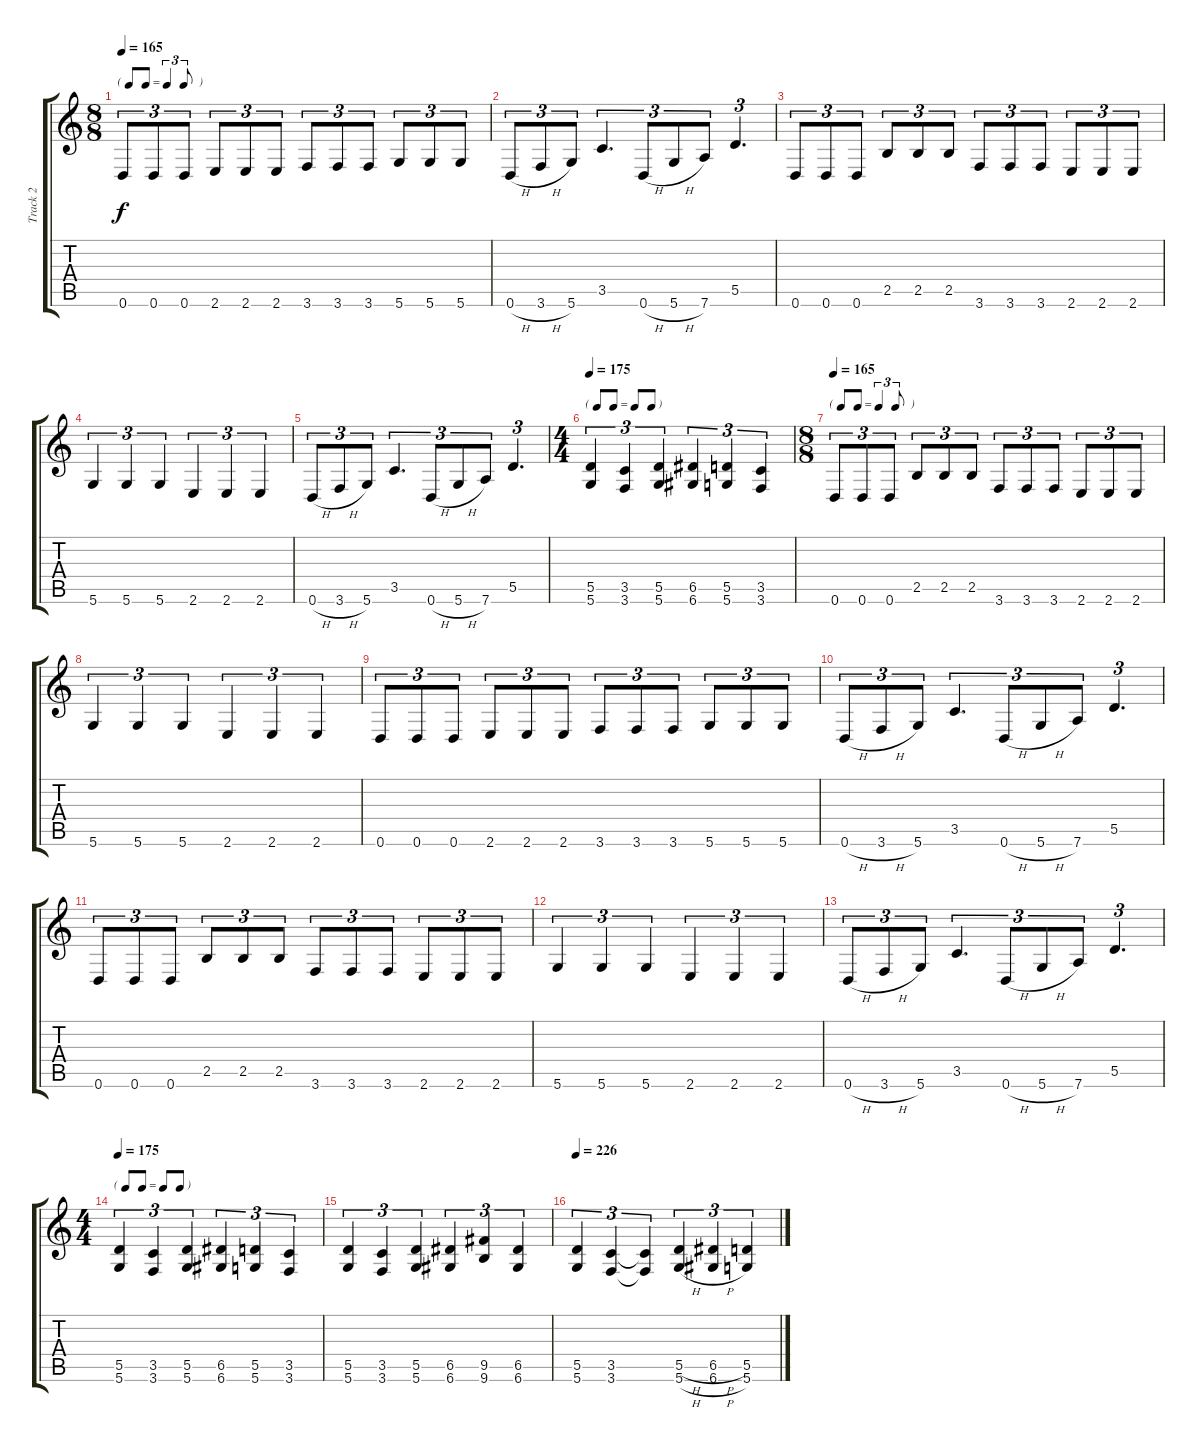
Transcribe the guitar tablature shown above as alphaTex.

\track ("Track 2" "Track 2") {instrument distortionguitar}
\staff {score tabs}
\tuning (E4 B3 G3 D3 A2 D2) {hide}
\ts (8 8)
\tf triplet8th
\tempo 165
\clef g2
\ks c
0.6.8{tu (3 2) dy f} 0.6.8{tu (3 2)} 0.6.8{tu (3 2)} 2.6.8{tu (3 2)} 2.6.8{tu (3 2)} 2.6.8{tu (3 2)} 3.6.8{tu (3 2)} 3.6.8{tu (3 2)} 3.6.8{tu (3 2)} 5.6.8{tu (3 2)} 5.6.8{tu (3 2)} 5.6.8{tu (3 2)} |
0.6{h}.8{tu (3 2)} 3.6{h}.8{tu (3 2)} 5.6.8{tu (3 2)} 3.5.4{d tu (3 2)} 0.6{h}.8{tu (3 2)} 5.6{h}.8{tu (3 2)} 7.6.8{tu (3 2)} 5.5.4{d tu (3 2)} |
0.6.8{tu (3 2)} 0.6.8{tu (3 2)} 0.6.8{tu (3 2)} 2.5.8{tu (3 2)} 2.5.8{tu (3 2)} 2.5.8{tu (3 2)} 3.6.8{tu (3 2)} 3.6.8{tu (3 2)} 3.6.8{tu (3 2)} 2.6.8{tu (3 2)} 2.6.8{tu (3 2)} 2.6.8{tu (3 2)} |
5.6.4{tu (3 2)} 5.6.4{tu (3 2)} 5.6.4{tu (3 2)} 2.6.4{tu (3 2)} 2.6.4{tu (3 2)} 2.6.4{tu (3 2)} |
0.6{h}.8{tu (3 2)} 3.6{h}.8{tu (3 2)} 5.6.8{tu (3 2)} 3.5.4{d tu (3 2)} 0.6{h}.8{tu (3 2)} 5.6{h}.8{tu (3 2)} 7.6.8{tu (3 2)} 5.5.4{d tu (3 2)} |
\ts (4 4)
\tf none
\tempo 175
(5.5 5.6).4{tu (3 2)} (3.5 3.6).4{tu (3 2)} (5.5 5.6).4{tu (3 2)} (6.5 6.6).4{tu (3 2)} (5.5 5.6).4{tu (3 2)} (3.5 3.6).4{tu (3 2)} |
\ts (8 8)
\tf triplet8th
\tempo 165
0.6.8{tu (3 2)} 0.6.8{tu (3 2)} 0.6.8{tu (3 2)} 2.5.8{tu (3 2)} 2.5.8{tu (3 2)} 2.5.8{tu (3 2)} 3.6.8{tu (3 2)} 3.6.8{tu (3 2)} 3.6.8{tu (3 2)} 2.6.8{tu (3 2)} 2.6.8{tu (3 2)} 2.6.8{tu (3 2)} |
5.6.4{tu (3 2)} 5.6.4{tu (3 2)} 5.6.4{tu (3 2)} 2.6.4{tu (3 2)} 2.6.4{tu (3 2)} 2.6.4{tu (3 2)} |
0.6.8{tu (3 2)} 0.6.8{tu (3 2)} 0.6.8{tu (3 2)} 2.6.8{tu (3 2)} 2.6.8{tu (3 2)} 2.6.8{tu (3 2)} 3.6.8{tu (3 2)} 3.6.8{tu (3 2)} 3.6.8{tu (3 2)} 5.6.8{tu (3 2)} 5.6.8{tu (3 2)} 5.6.8{tu (3 2)} |
0.6{h}.8{tu (3 2)} 3.6{h}.8{tu (3 2)} 5.6.8{tu (3 2)} 3.5.4{d tu (3 2)} 0.6{h}.8{tu (3 2)} 5.6{h}.8{tu (3 2)} 7.6.8{tu (3 2)} 5.5.4{d tu (3 2)} |
0.6.8{tu (3 2)} 0.6.8{tu (3 2)} 0.6.8{tu (3 2)} 2.5.8{tu (3 2)} 2.5.8{tu (3 2)} 2.5.8{tu (3 2)} 3.6.8{tu (3 2)} 3.6.8{tu (3 2)} 3.6.8{tu (3 2)} 2.6.8{tu (3 2)} 2.6.8{tu (3 2)} 2.6.8{tu (3 2)} |
5.6.4{tu (3 2)} 5.6.4{tu (3 2)} 5.6.4{tu (3 2)} 2.6.4{tu (3 2)} 2.6.4{tu (3 2)} 2.6.4{tu (3 2)} |
0.6{h}.8{tu (3 2)} 3.6{h}.8{tu (3 2)} 5.6.8{tu (3 2)} 3.5.4{d tu (3 2)} 0.6{h}.8{tu (3 2)} 5.6{h}.8{tu (3 2)} 7.6.8{tu (3 2)} 5.5.4{d tu (3 2)} |
\ts (4 4)
\tf none
\tempo 175
(5.5 5.6).4{tu (3 2)} (3.5 3.6).4{tu (3 2)} (5.5 5.6).4{tu (3 2)} (6.5 6.6).4{tu (3 2)} (5.5 5.6).4{tu (3 2)} (3.5 3.6).4{tu (3 2)} |
(5.5 5.6).4{tu (3 2)} (3.5 3.6).4{tu (3 2)} (5.5 5.6).4{tu (3 2)} (6.5 6.6).4{tu (3 2)} (9.5 9.6).4{tu (3 2)} (6.5 6.6).4{tu (3 2)} |
\tempo 226
(5.5 5.6).4{tu (3 2)} (3.5 3.6).4{tu (3 2)} (3.5{t} 3.6{t}).4{tu (3 2)} (5.5{h} 5.6{h}).4{tu (3 2)} (6.5{h} 6.6{h}).4{tu (3 2)} (5.5 5.6).4{tu (3 2)}
